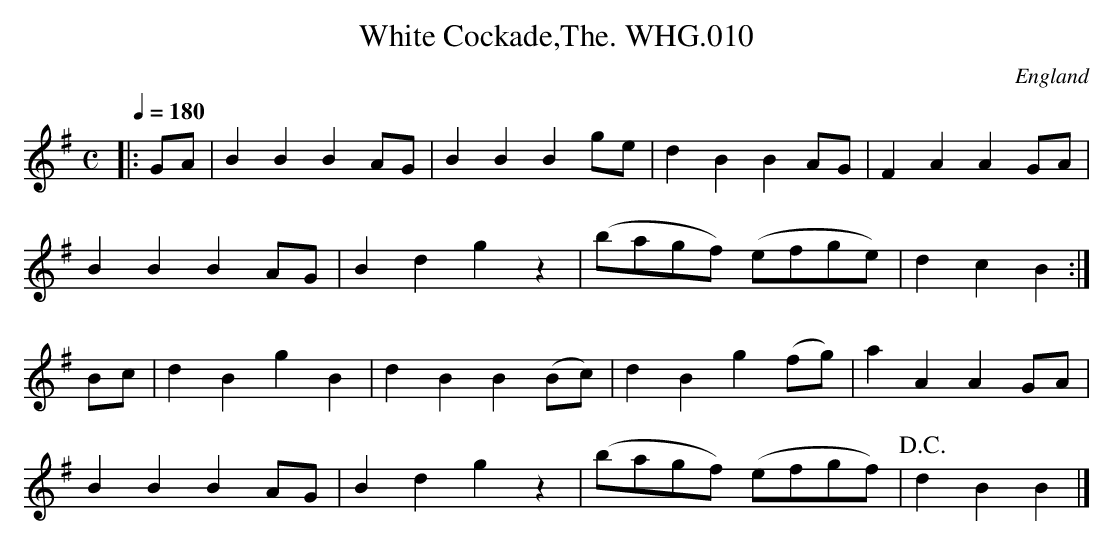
X:1
T:White Cockade,The. WHG.010
L:1/8
M:C
O:England
Q:1/4=180
K:G
|:GA|B2B2 B2AG|B2B2 B2ge|d2B2 B2AG|F2A2 A2GA|
B2B2 B2AG|B2d2 g2z2|(bagf) (efge)|d2c2 B2:|
Bc|d2B2 g2B2|d2B2 B2(Bc)|d2B2 g2(fg)|a2A2 A2GA|
B2B2 B2AG|B2d2 g2z2|(bagf) (efgf)|+D.C.+d2B2 B2|]
